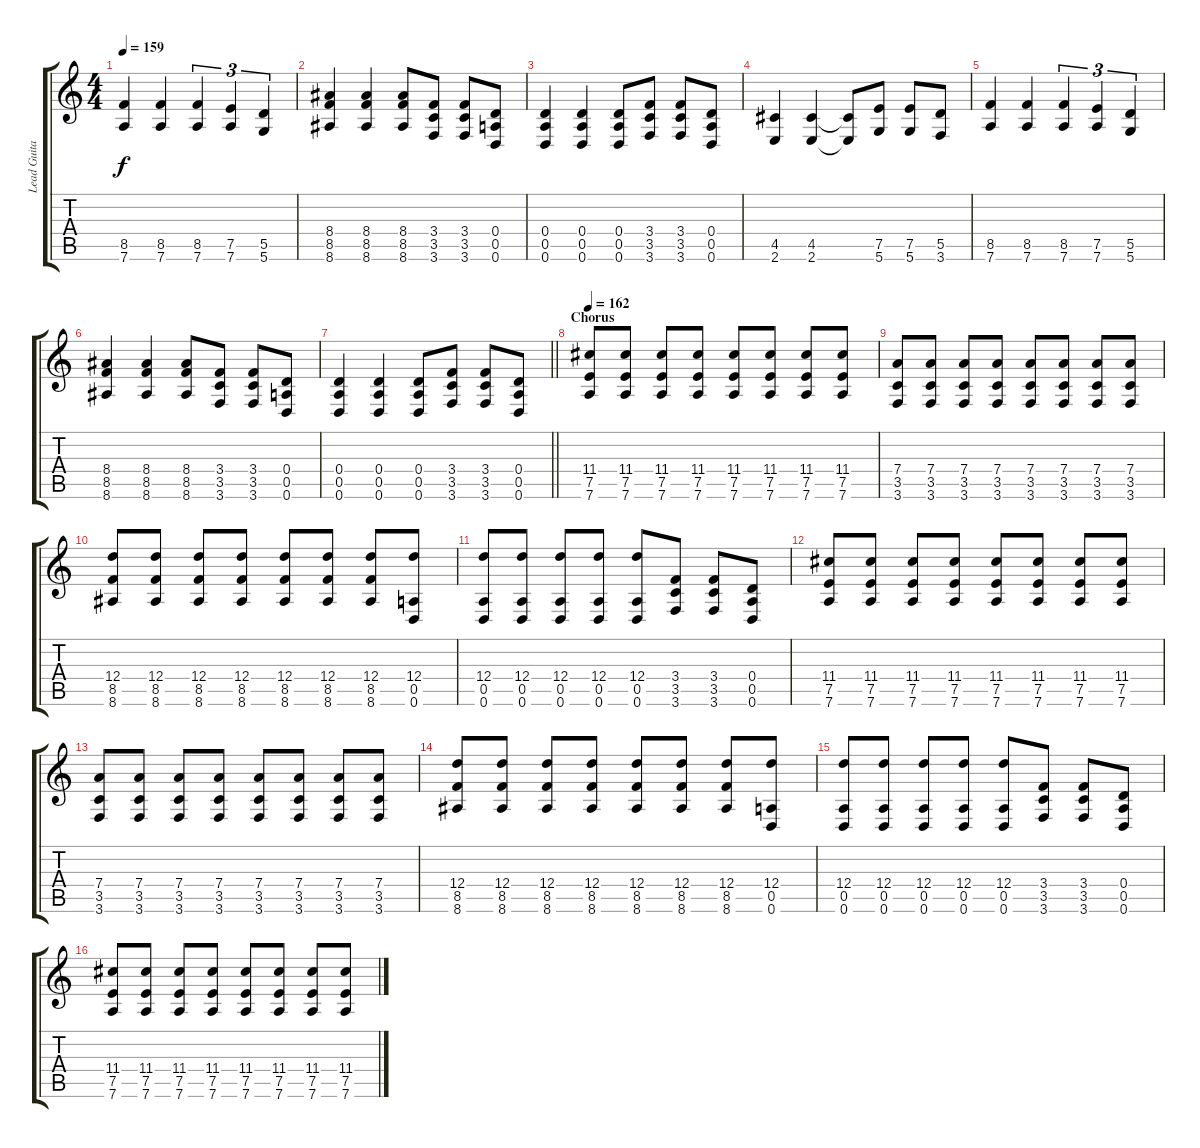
\track ("Lead Guitar" "Lead Guita") {instrument overdrivenguitar}
\staff {score tabs}
\tuning (E4 B3 G3 D3 A2 D2) {hide}
\ts (4 4)
\tempo 159
\clef g2
\ks c
(8.5 7.6).4{dy f} (8.5 7.6).4 (8.5 7.6).4{tu (3 2)} (7.5 7.6).4{tu (3 2)} (5.5 5.6).4{tu (3 2)} |
(8.4 8.5 8.6).4 (8.4 8.5 8.6).4 (8.4 8.5 8.6).8 (3.4 3.5 3.6).8 (3.4 3.5 3.6).8 (0.4 0.5 0.6).8 |
(0.4 0.5 0.6).4 (0.4 0.5 0.6).4 (0.4 0.5 0.6).8 (3.4 3.5 3.6).8 (3.4 3.5 3.6).8 (0.4 0.5 0.6).8 |
(4.5 2.6).4 (4.5 2.6).4 (4.5{t} 2.6{t}).8 (7.5 5.6).8 (7.5 5.6).8 (5.5 3.6).8 |
(8.5 7.6).4 (8.5 7.6).4 (8.5 7.6).4{tu (3 2)} (7.5 7.6).4{tu (3 2)} (5.5 5.6).4{tu (3 2)} |
(8.4 8.5 8.6).4 (8.4 8.5 8.6).4 (8.4 8.5 8.6).8 (3.4 3.5 3.6).8 (3.4 3.5 3.6).8 (0.4 0.5 0.6).8 |
\barLineRight lightlight
(0.4 0.5 0.6).4 (0.4 0.5 0.6).4 (0.4 0.5 0.6).8 (3.4 3.5 3.6).8 (3.4 3.5 3.6).8 (0.4 0.5 0.6).8 |
\section ("" "Chorus")
\tempo 162
(11.4 7.5 7.6).8 (11.4 7.5 7.6).8 (11.4 7.5 7.6).8 (11.4 7.5 7.6).8 (11.4 7.5 7.6).8 (11.4 7.5 7.6).8 (11.4 7.5 7.6).8 (11.4 7.5 7.6).8 |
(7.4 3.5 3.6).8 (7.4 3.5 3.6).8 (7.4 3.5 3.6).8 (7.4 3.5 3.6).8 (7.4 3.5 3.6).8 (7.4 3.5 3.6).8 (7.4 3.5 3.6).8 (7.4 3.5 3.6).8 |
(12.4 8.5 8.6).8 (12.4 8.5 8.6).8 (12.4 8.5 8.6).8 (12.4 8.5 8.6).8 (12.4 8.5 8.6).8 (12.4 8.5 8.6).8 (12.4 8.5 8.6).8 (12.4 0.5 0.6).8 |
(12.4 0.5 0.6).8 (12.4 0.5 0.6).8 (12.4 0.5 0.6).8 (12.4 0.5 0.6).8 (12.4 0.5 0.6).8 (3.4 3.5 3.6).8 (3.4 3.5 3.6).8 (0.4 0.5 0.6).8 |
(11.4 7.5 7.6).8 (11.4 7.5 7.6).8 (11.4 7.5 7.6).8 (11.4 7.5 7.6).8 (11.4 7.5 7.6).8 (11.4 7.5 7.6).8 (11.4 7.5 7.6).8 (11.4 7.5 7.6).8 |
(7.4 3.5 3.6).8 (7.4 3.5 3.6).8 (7.4 3.5 3.6).8 (7.4 3.5 3.6).8 (7.4 3.5 3.6).8 (7.4 3.5 3.6).8 (7.4 3.5 3.6).8 (7.4 3.5 3.6).8 |
(12.4 8.5 8.6).8 (12.4 8.5 8.6).8 (12.4 8.5 8.6).8 (12.4 8.5 8.6).8 (12.4 8.5 8.6).8 (12.4 8.5 8.6).8 (12.4 8.5 8.6).8 (12.4 0.5 0.6).8 |
(12.4 0.5 0.6).8 (12.4 0.5 0.6).8 (12.4 0.5 0.6).8 (12.4 0.5 0.6).8 (12.4 0.5 0.6).8 (3.4 3.5 3.6).8 (3.4 3.5 3.6).8 (0.4 0.5 0.6).8 |
(11.4 7.5 7.6).8 (11.4 7.5 7.6).8 (11.4 7.5 7.6).8 (11.4 7.5 7.6).8 (11.4 7.5 7.6).8 (11.4 7.5 7.6).8 (11.4 7.5 7.6).8 (11.4 7.5 7.6).8
